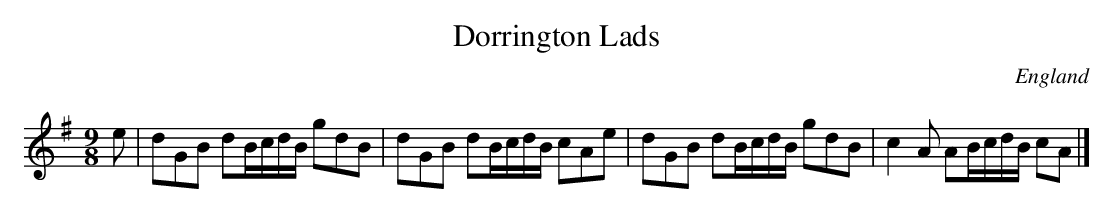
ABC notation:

X:1
T:Dorrington Lads
M:9/8
O:England
K:G major
e|\
dGB dB/c/d/B/ gdB | dGB dB/c/d/B/ cAe |\
dGB dB/c/d/B/ gdB | c2A AB/c/d/B/ cA  |]
